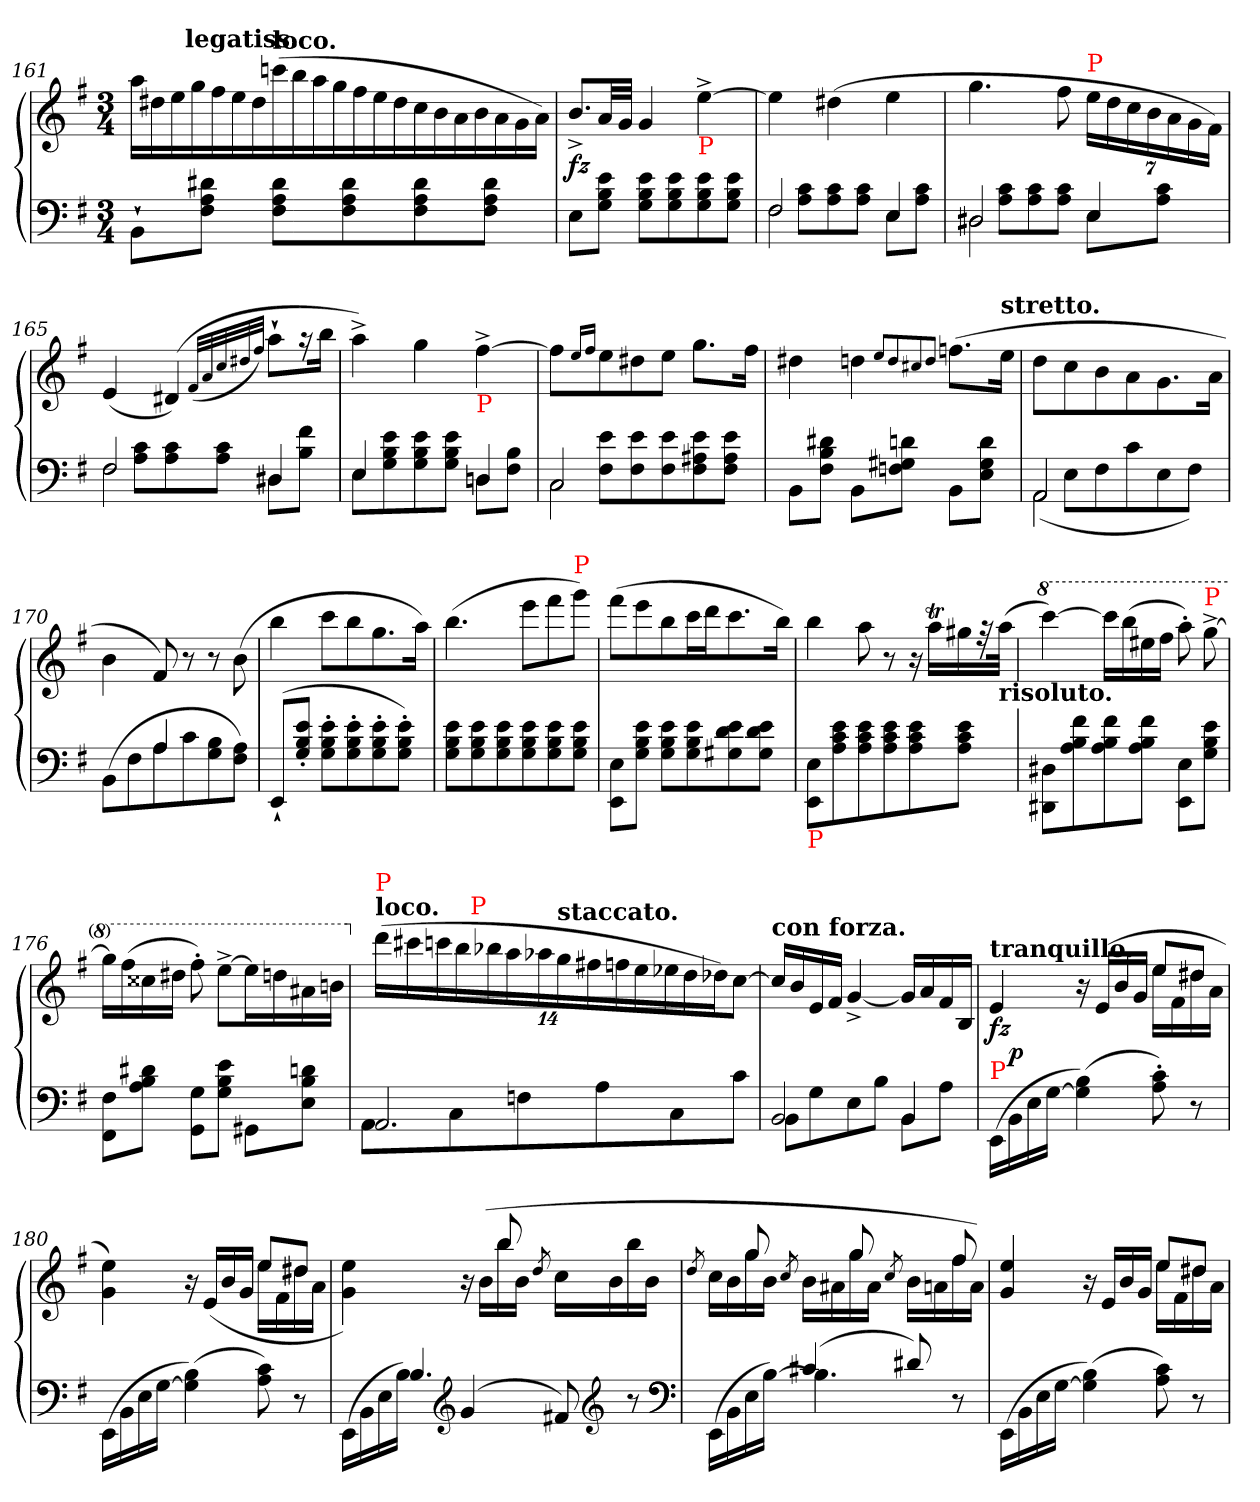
**kern	**kern	**dynam
*part1	*part1	*part1
*staff2	*staff1	*staff1/2
*clefF4	*clefG2	*
*k[f#]	*k[f#]	*
*M3/4	*M3/4	*
*	*Xtuplet	*
=161	=161	=161
8BB`L	28aa\LL	.
.	28dd#X	.
.	28ee	.
!	!LO:TX:a:B:t=legatiss.	!
.	28gg	.
8d#X 8A 8F#J	.	.
.	28ff#	.
.	28ee	.
.	28dd#	.
!	!LO:TX:a:B:t=loco.	!
8d# 8A 8F#L	(>28cccn	.
.	28bb	.
.	28aa	.
.	28gg	.
8d# 8A 8F#	.	.
.	28ff#	.
.	28ee	.
.	28dd#	.
8d# 8A 8F#	28cc	.
.	28b	.
.	28a	.
.	28b	.
8d# 8A 8F#J	.	.
.	28a	.
.	28g	.
.	28aJJ)	.
=162	=162	=162
!	!LO:N:vis=8.	!
8EL	8b^>L	fz
!	!LO:N:vis=32	!
8e 8B 8GJ	16aLL	.
!	!LO:N:vis=32	!
.	16gJJJ	.
8e 8B 8GL	4g	.
8e 8B 8G	.	.
!	!LO:TX:b:color=red:t=P	!
8e 8B 8G	[4ee^<	.
8e 8B 8GJ	.	.
=163	=163	=163
*^	*	*
!	!LO:N:vis=2	!	!
2F#	8F#	4ee]	.
.	8c 8AL	.	.
.	8c 8A	(>4dd#X	.
.	8c 8AJ	.	.
4E	8EL	4ee	.
.	8c 8AJ	.	.
=164	=164	=164	=164
!	!LO:N:vis=2	!	!
2D#X	8D#X	4.gg	.
.	8c 8AL	.	.
.	8c 8A	.	.
.	8c 8AJ	8ff#	.
*	*	*tuplet	*
*	*	*Xbrackettup	*
!	!	!LO:TX:a:color=red:t=P	!
4E	8EL	28eeLL	.
.	.	28dd	.
.	.	28cc	.
.	.	28b	.
.	8c 8AJ	.	.
.	.	28a	.
.	.	28g	.
.	.	28f#JJ)	.
=165	=165	=165	=165
!	!LO:N:vis=2	!	!
2F#	8F#	(<4e	.
.	8c 8AL	.	.
.	8c 8A	(>4d#X)	.
.	8c 8AJ	.	.
.	.	(<32qqf#/LLL	.
.	.	32qqa/	.
.	.	32qqcc/	.
.	.	32qqdd#X/	.
.	.	32qqff#/JJJ)	.
4D#X	8D#XL	8aa`>L	.
.	8f# 8BJ	16raa	.
.	.	16bbJk	.
=166	=166	=166	=166
4E	8EL	4aa^<)	.
.	8e 8B 8G	.	.
4ryy	8e 8B 8G	4gg	.
.	8e 8B 8GJ	.	.
!	!	!LO:TX:b:color=red:t=P	!
4Dn	8DnL	[4ff#^<	.
.	8B 8F#J	.	.
=167	=167	=167	=167
!	!LO:N:vis=2	!	!
2C	8C	8ff#L]	.
.	.	16qqee/LL	.
.	.	16qqff#/JJ	.
.	8e 8F#L	8ee	.
.	8e 8F#	8dd#X	.
.	8e 8F#	8eeJ	.
4ryy	8e 8A#X 8F#	8.ggL	.
.	8e 8A# 8F#J	.	.
.	.	16ff#Jk	.
*v	*v	*	*
=168	=168	=168
8BBL	4dd#X	.
8d#X 8B 8F#J	.	.
8BBL	4ddn	.
8dn 8G#X 8FnJ	.	.
.	8qqee/L	.
.	8qqdd/	.
.	8qqcc#X/	.
.	8qqdd/J	.
8BBL	(>8.ffnL	.
8d 8G# 8EJ	.	.
!	!LO:TX:a:B:t=stretto.	!
.	16eeJk	.
=169	=169	=169
*^	*	*
!	!LO:N:vis=2	!	!
2AA	(>8AA	8dd\L	.
.	8EL	8cc	.
.	8F#	8b	.
.	8c	8a	.
4ryy	8E	8.g	.
.	8F#J)	.	.
.	.	16aJk	.
=170	=170	=170	=170
4ryy	(>8BBL	4b	.
.	8F#	.	.
4A	8A	8f#)	.
.	8c	8r	.
4ryy	8B 8G	8r	.
.	8A 8F#J)	(>8b	.
=171	=171	=171	=171
!LO:TX:b:color=red:t=P	!	!	!
!LO:TX:a:color=red:t=P	!	!	!
*v	*v	*	*
(>8EE`/L	4bb	.
8e'\ 8B'\ 8G'\J	.	.
8e' 8B' 8G'L	8cccL	.
8e' 8B' 8G'	8bb	.
8e' 8B' 8G'	8.gg	.
8e' 8B' 8G'J)	.	.
.	16aaJk)	.
=172	=172	=172
8e 8B 8GL	(>4.bb	.
8e 8B 8G	.	.
8e 8B 8G	.	.
8e 8B 8G	8eeeL	.
8e 8B 8G	8fff#	.
!	!LO:TX:a:color=red:t=P	!
8e 8B 8GJ	8gggJ)	.
=173	=173	=173
8E 8EEL	(>8fff#L	.
8e 8B 8GJ	8eee	.
8e 8B 8GL	8bb	.
8e 8B 8G	16cccL	.
.	16dddJ	.
8e 8d 8G#X	8.ccc	.
8e 8d 8G#J	.	.
.	16bbJk)	.
=174	=174	=174
!LO:TX:b:color=red:t=P	!	!
8E 8EEL	4bb	.
8e 8c 8A	.	.
8e 8c 8A	8aa	.
8e 8c 8A	8r	.
8e 8c 8A	16r	.
.	16aaTLL	.
8e 8c 8AJ	16gg#X	.
.	32rff	.
!	!LO:TX:b:B:t=risoluto.	!
.	(>32aaJJk	.
=175	=175	=175
*	*8va	*
8D#X 8DD#XL	[4cccc)	.
8f# 8B 8A	.	.
8f# 8B 8A	16ccccLL]	.
.	(>16bbb	.
8f# 8B 8AJ	16eee#X	.
.	16fff#JJ	.
8E 8EEL	8aaa')	.
!	!LO:TX:a:color=red:t=P	!
8e 8B 8GJ	[8ggg^>	.
=176	=176	=176
8F# 8FF#L	16gggLL]	.
.	(>16fff#	.
8d#X 8B 8AJ	16ccc##X	.
.	16ddd#XJJ	.
8G 8GGL	8fff#')	.
8e 8B 8GJ	[8eee^L	.
8GG#XL	16eeeL]	.
.	16dddn	.
8dn 8B 8EJ	16aa#X	.
.	16bbnJJ	.
=177	=177	=177
*^	*	*
*	*	*X8va	*
!	!	!LO:TX:a:B:t=loco.	!
!	!	!LO:TX:a:color=red:t=P	!
2.AA	8AAL	(>112%5dddLL	.
.	.	112%5ccc#X	.
.	.	112%5cccn	.
.	8C	.	.
.	.	112%5bb	.
!	!	!LO:TX:a:color=red:t=P	!
.	.	112%5bb-X	.
.	.	112%5aa	.
.	8Fn	.	.
.	.	112%5aa-X	.
!	!	!LO:TX:a:B:t=staccato.	!
.	.	112%5gg	.
.	.	112%5ff#X	.
.	8A	.	.
.	.	112%5ffn	.
.	.	112%5ee	.
.	.	112%5ee-X	.
.	8C	.	.
.	.	112%5dd	.
.	.	112%5dd-XJ)	.
.	8cJ	[8ccJ	.
=178	=178	=178	=178
!	!	!LO:TX:a:B:t=con forza.	!
2BB	8BBL	16ccLL]	.
.	.	16b	.
.	8G	16e	.
.	.	16f#JJ	.
.	8E	[4g^>	.
.	8BJ	.	.
4BB	8BBL	16gLL]	.
.	.	16a	.
.	8AJ	16f#	.
.	.	16BJJ	.
*v	*v	*	*
=179	=179	=179
*	*^	*
*	*	*^	*
!	!LO:TX:a:B:t=tranquillo.	!	!	!
!LO:TX:a:color=red:t=P	!	!	!	!
(>16EE\LL	4e	2ryy	16ryy	fz
16BB	.	.	2ryy	p
16E	.	.	.	.
[16GJJ	.	.	.	.
(>4B 4G])	16r	.	.	.
.	(>16eLL	.	.	.
.	16b	.	.	.
.	16gJJ	.	.	.
8c' 8A')	8eeL	16eeLL	.	.
.	.	16f#	8.ryy	.
8r	8dd#XJ	16dd#X	.	.
.	.	16aJJ	.	.
*	*	*v	*v	*
=180	=180	=180	=180
(>16EE\LL	4ee 4g)	2ryy	.
16BB	.	.	.
16E	.	.	.
[16GJJ	.	.	.
(>4B 4G])	16r	.	.
.	(>16eLL	.	.
.	16b	.	.
.	16gJJ	.	.
8c 8A)	8eeL	16eeLL	.
.	.	16f#	.
8r	8dd#XJ	16dd#X	.
.	.	16aJJ	.
=181	=181	=181	=181
*^	*	*	*
(16EE\LL	8ryy	4ryy	4ee 4g)	.
16BB	.	.	.	.
16E	16ryy	.	.	.
16BJJ)	4.B/	.	.	.
*clefG2	*	*	*	*
(<4g	.	8ryy	16r	.
.	.	.	(>16bLL	.
.	.	8bb	16bb	.
.	.	.	16bJJ	.
.	.	.	8qdd/	.
8f#X)	.	4ryy	16ccLL	.
*clefG2	*	*	*	*
.	8ryy	.	16b	.
8r	.	.	16bb	.
.	16ryy	.	16bJJ	.
*clefF4	*	*	*	*
=182	=182	=182	=182	=182
.	.	.	8qdd/	.
4ryy	(>16EE\LL	8ryy	16ccLL	.
.	16BB	.	16b	.
.	16E	8gg	16gg	.
.	[16BJJ)	.	16bJJ	.
.	.	.	8qcc/	.
(<4c#X	4.B]	8ryy	16bLL	.
.	.	.	16a#X	.
.	.	8gg	16gg	.
.	.	.	16a#JJ	.
.	.	.	8qcc/	.
8d#X)	.	8ryy	16bLL	.
.	.	.	16an	.
8r	8ryy	8ff#	16ff#	.
.	.	.	16aJJ)	.
*v	*v	*	*	*
=183	=183	=183	=183
(>16EE\LL	4ee/ 4g/	2ryy	.
16BB	.	.	.
16E	.	.	.
[16GJJ	.	.	.
(>4B 4G])	16r	.	.
.	16eLL	.	.
.	16b	.	.
.	16gJJ	.	.
8c 8A)	8eeL	16eeLL	.
.	.	16f#	.
8r	8dd#XJ	16dd#X	.
.	.	16aJJ	.
*	*v	*v	*
=	=	=
*-	*-	*-
